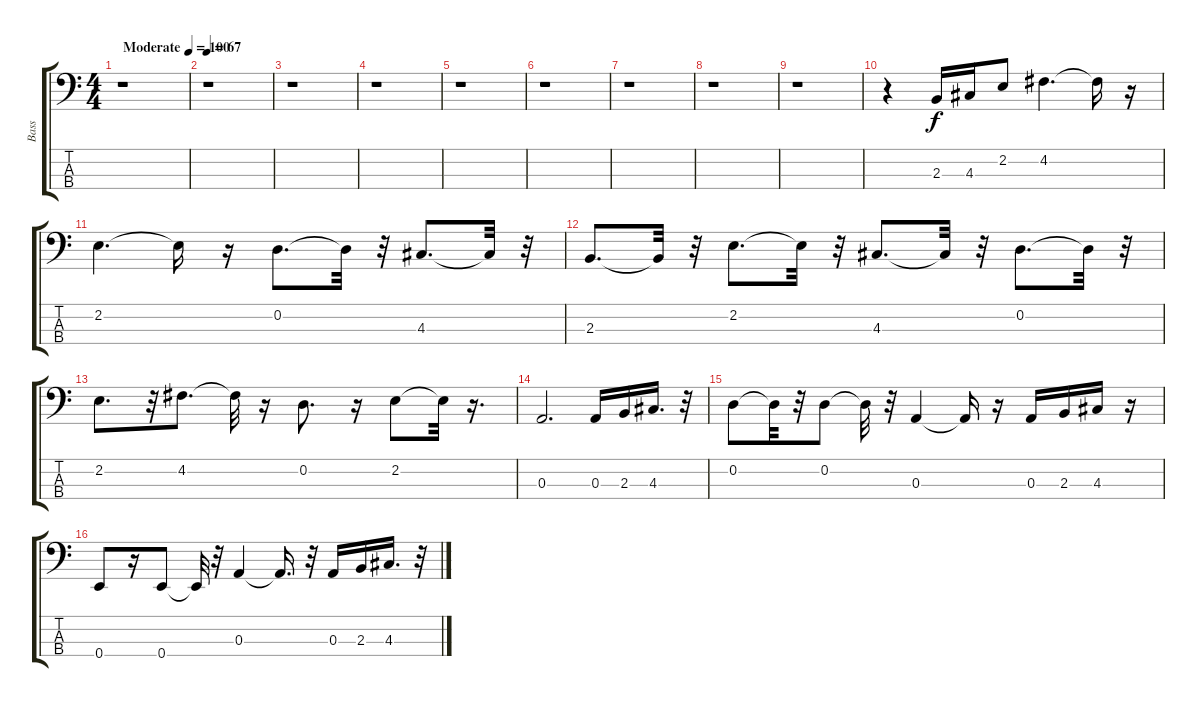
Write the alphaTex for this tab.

\track ("Bass" "Bass") {instrument electricbassfinger}
\staff {score tabs}
\tuning (G2 D2 A1 E1) {hide}
\ts (4 4)
\tempo (100 "Moderate")
\clef f4
\ks c
r.1{dy f instrument electricbassfinger} |
\tempo 67
r.1 |
r.1 |
r.1 |
r.1 |
r.1 |
r.1 |
r.1 |
r.1 |
r.4 2.3.16 4.3.16 2.2.8 4.2.4{d} 4.2{t}.16 r.16 |
2.2.4{d} 2.2{t}.16 r.16 0.2.8{d} 0.2{t}.32 r.32 4.3.8{d} 4.3{t}.32 r.32 |
2.3.8{d} 2.3{t}.32 r.32 2.2.8{d} 2.2{t}.32 r.32 4.3.8{d} 4.3{t}.32 r.32 0.2.8{d} 0.2{t}.32 r.32 |
2.2.8{d} r.32 4.2.8{d} 4.2{t}.32 r.16 0.2.8{d} r.16 2.2.8 2.2{t}.32 r.16{d} |
0.3.2{d} 0.3.16 2.3.16 4.3.16{d} r.32 |
0.2.8 0.2{t}.32 r.32 0.2.8 0.2{t}.32 r.32 0.3.4 0.3{t}.16 r.16 0.3.16 2.3.16 4.3.16 r.16 |
0.4.8 r.16 0.4.8 0.4{t}.32 r.32 0.3.4 0.3{t}.16{d} r.32 0.3.16 2.3.16 4.3.16{d} r.32
